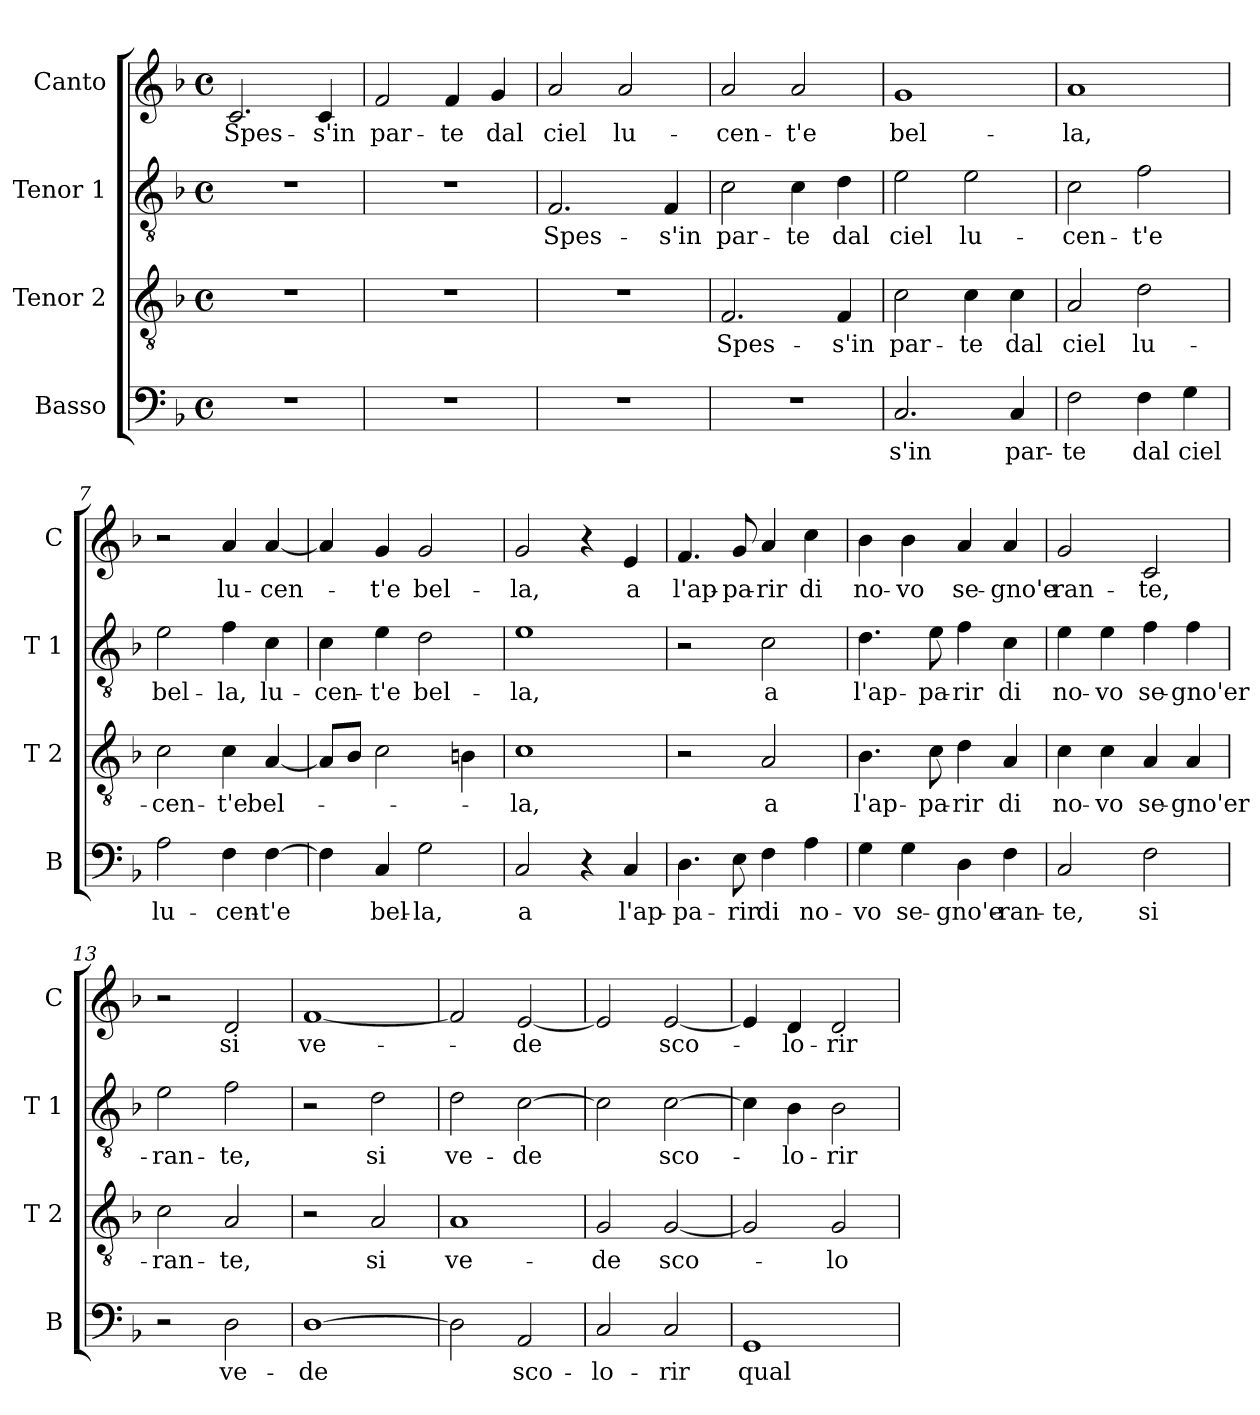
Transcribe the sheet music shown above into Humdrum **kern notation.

**kern	**text	**kern	**text	**kern	**text	**kern	**text
*part4	*part4	*part3	*part3	*part2	*part2	*part1	*part1
*staff4	*staff4	*staff3	*staff3	*staff2	*staff2	*staff1	*staff1
*I"Basso	*	*I"Tenor 2	*	*I"Tenor 1	*	*I"Canto	*
*I'B	*	*I'T 2	*	*I'T 1	*	*I'C	*
*clefF4	*	*clefGv2	*	*clefGv2	*	*clefG2	*
*k[b-]	*	*k[b-]	*	*k[b-]	*	*k[b-]	*
*F:	*	*F:	*	*F:	*	*F:	*
*M4/4	*	*M4/4	*	*M4/4	*	*M4/4	*
*met(c)	*	*met(c)	*	*met(c)	*	*met(c)	*
=1	=1	=1	=1	=1	=1	=1	=1
!	!	!	!	!	!	!	!LO:LY:b
1r	.	1r	.	1r	.	2.c/	Spes-
!	!	!	!	!	!	!	!LO:LY:b
.	.	.	.	.	.	4c/	-s'in
=2	=2	=2	=2	=2	=2	=2	=2
!	!	!	!	!	!	!	!LO:LY:b
1r	.	1r	.	1r	.	2f/	par-
!	!	!	!	!	!	!	!LO:LY:b
.	.	.	.	.	.	4f/	-te
!	!	!	!	!	!	!	!LO:LY:b
.	.	.	.	.	.	4g/	dal
=3	=3	=3	=3	=3	=3	=3	=3
!	!	!	!	!	!LO:LY:b	!	!LO:LY:b
1r	.	1r	.	2.F/	Spes-	2a/	ciel
!	!	!	!	!	!	!	!LO:LY:b
.	.	.	.	.	.	2a/	lu-
!	!	!	!	!	!LO:LY:b	!	!
.	.	.	.	4F/	-s'in	.	.
=4	=4	=4	=4	=4	=4	=4	=4
!	!	!	!LO:LY:b	!	!LO:LY:b	!	!LO:LY:b
1r	.	2.F/	Spes-	2c\	par-	2a/	-cen-
!	!	!	!	!	!LO:LY:b	!	!LO:LY:b
.	.	.	.	4c\	-te	2a/	-t'e
!	!	!	!LO:LY:b	!	!LO:LY:b	!	!
.	.	4F/	-s'in	4d\	dal	.	.
=5	=5	=5	=5	=5	=5	=5	=5
!	!LO:LY:b	!	!LO:LY:b	!	!LO:LY:b	!	!LO:LY:b
2.C/	s'in	2c\	par-	2e\	ciel	1g	bel-
!	!	!	!LO:LY:b	!	!LO:LY:b	!	!
.	.	4c\	-te	2e\	lu-	.	.
!	!LO:LY:b	!	!LO:LY:b	!	!	!	!
4C/	par-	4c\	dal	.	.	.	.
!!LO:LB:g=z
=6	=6	=6	=6	=6	=6	=6	=6
!	!LO:LY:b	!	!LO:LY:b	!	!LO:LY:b	!	!LO:LY:b
2F\	-te	2A/	ciel	2c\	-cen-	1a	-la,
!	!LO:LY:b	!	!LO:LY:b	!	!LO:LY:b	!	!
4F\	dal	2d\	lu-	2f\	-t'e	.	.
!	!LO:LY:b	!	!	!	!	!	!
4G\	ciel	.	.	.	.	.	.
=7	=7	=7	=7	=7	=7	=7	=7
!	!LO:LY:b	!	!LO:LY:b	!	!LO:LY:b	!	!
2A\	lu-	2c\	-cen-	2e\	bel-	2r	.
!	!LO:LY:b	!	!LO:LY:b	!	!LO:LY:b	!	!LO:LY:b
4F\	-cen-	4c\	-t'e	4f\	-la,	4a/	lu-
!	!LO:LY:b	!	!LO:LY:b	!	!LO:LY:b	!	!LO:LY:b
[4F\	-t'e	[4A/	bel-	4c\	lu-	[4a/	-cen-
=8	=8	=8	=8	=8	=8	=8	=8
!	!	!	!	!	!LO:LY:b	!	!
4F\]	.	8A/L]	.	4c\	-cen-	4a/]	.
.	.	8B-/J	.	.	.	.	.
!	!LO:LY:b	!	!	!	!LO:LY:b	!	!LO:LY:b
4C/	bel-	2c\	.	4e\	-t'e	4g/	-t'e
!	!LO:LY:b	!	!	!	!LO:LY:b	!	!LO:LY:b
2G\	-la,	.	.	2d\	bel-	2g/	bel-
.	.	4Bn\	.	.	.	.	.
=9	=9	=9	=9	=9	=9	=9	=9
!	!LO:LY:b	!	!LO:LY:b	!	!LO:LY:b	!	!LO:LY:b
2C/	a	1c	-la,	1e	-la,	2g/	-la,
4r	.	.	.	.	.	4r	.
!	!LO:LY:b	!	!	!	!	!	!LO:LY:b
4C/	l'ap-	.	.	.	.	4e/	a
=10	=10	=10	=10	=10	=10	=10	=10
!	!LO:LY:b	!	!	!	!	!	!LO:LY:b
4.D\	-pa-	2r	.	2r	.	4.f/	l'ap-
!	!LO:LY:b	!	!	!	!	!	!LO:LY:b
8E\	-rir	.	.	.	.	8g/	-pa-
!	!LO:LY:b	!	!LO:LY:b	!	!LO:LY:b	!	!LO:LY:b
4F\	di	2A/	a	2c\	a	4a/	-rir
!	!LO:LY:b	!	!	!	!	!	!LO:LY:b
4A\	no-	.	.	.	.	4cc\	di
=11	=11	=11	=11	=11	=11	=11	=11
!	!LO:LY:b	!	!LO:LY:b	!	!LO:LY:b	!	!LO:LY:b
4G\	-vo	4.B-\	l'ap-	4.d\	l'ap-	4b-\	no-
!	!LO:LY:b	!	!	!	!	!	!LO:LY:b
4G\	se-	.	.	.	.	4b-\	-vo
!	!	!	!LO:LY:b	!	!LO:LY:b	!	!
.	.	8c\	-pa-	8e\	-pa-	.	.
!	!LO:LY:b	!	!LO:LY:b	!	!LO:LY:b	!	!LO:LY:b
4D\	-gno'e-	4d\	-rir	4f\	-rir	4a/	se-
!	!LO:LY:b	!	!LO:LY:b	!	!LO:LY:b	!	!LO:LY:b
4F\	-ran-	4A/	di	4c\	di	4a/	-gno'e-
!!LO:LB:g=z
=12	=12	=12	=12	=12	=12	=12	=12
!	!LO:LY:b	!	!LO:LY:b	!	!LO:LY:b	!	!LO:LY:b
2C/	-te,	4c\	no-	4e\	no-	2g/	-ran-
!	!	!	!LO:LY:b	!	!LO:LY:b	!	!
.	.	4c\	-vo	4e\	-vo	.	.
!	!LO:LY:b	!	!LO:LY:b	!	!LO:LY:b	!	!LO:LY:b
2F\	si	4A/	se-	4f\	se-	2c/	-te,
!	!	!	!LO:LY:b	!	!LO:LY:b	!	!
.	.	4A/	-gno'er-	4f\	-gno'er-	.	.
=13	=13	=13	=13	=13	=13	=13	=13
!	!	!	!LO:LY:b	!	!LO:LY:b	!	!
2r	.	2c\	-ran-	2e\	-ran-	2r	.
!	!LO:LY:b	!	!LO:LY:b	!	!LO:LY:b	!	!LO:LY:b
2D\	ve-	2A/	-te,	2f\	-te,	2d/	si
=14	=14	=14	=14	=14	=14	=14	=14
!	!LO:LY:b	!	!	!	!	!	!LO:LY:b
[1D	-de	2r	.	2r	.	[1f	ve-
!	!	!	!LO:LY:b	!	!LO:LY:b	!	!
.	.	2A/	si	2d\	si	.	.
=15	=15	=15	=15	=15	=15	=15	=15
!	!	!	!LO:LY:b	!	!LO:LY:b	!	!
2D\]	.	1A	ve-	2d\	ve-	2f/]	.
!	!LO:LY:b	!	!	!	!LO:LY:b	!	!LO:LY:b
2AA/	sco-	.	.	[2c\	-de	[2e/	-de
=16	=16	=16	=16	=16	=16	=16	=16
!	!LO:LY:b	!	!LO:LY:b	!	!	!	!
2C/	-lo-	2G/	-de	2c\]	.	2e/]	.
!	!LO:LY:b	!	!LO:LY:b	!	!LO:LY:b	!	!LO:LY:b
2C/	-rir	[2G/	sco-	[2c\	sco-	[2e/	sco-
=17	=17	=17	=17	=17	=17	=17	=17
!	!LO:LY:b	!	!	!	!	!	!
1GG	qual	2G/]	.	4c\]	.	4e/]	.
!	!	!	!	!	!LO:LY:b	!	!LO:LY:b
.	.	.	.	4B-\	-lo-	4d/	-lo-
!	!	!	!LO:LY:b	!	!LO:LY:b	!	!LO:LY:b
.	.	2G/	-lo-	2B-\	-rir	2d/	-rir
=	=	=	=	=	=	=	=
*-	*-	*-	*-	*-	*-	*-	*-
